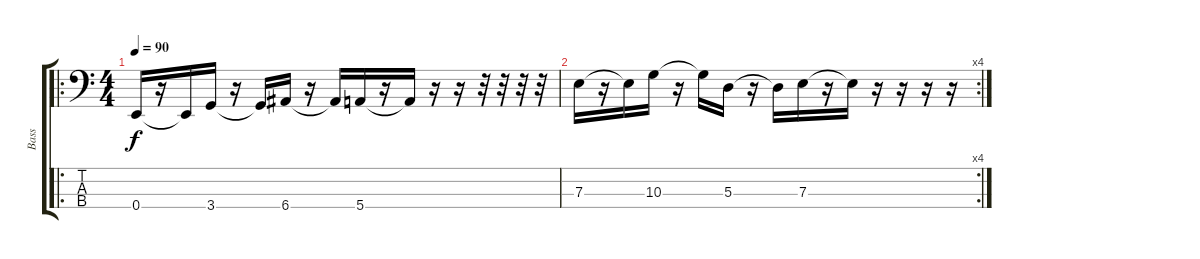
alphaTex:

\track ("Bass" "Bass") {instrument electricbassfinger}
\staff {score tabs}
\tuning (G2 D2 A1 E1) {hide}
\ro
\ts (4 4)
\tempo 90
\clef f4
\ks c
0.4.16{dy f} r.16 0.4{t}.16 3.4.16 r.16 3.4{t}.16 6.4.16 r.16 6.4{t}.16 5.4.16 r.16 5.4{t}.16 r.16 r.16 r.32 r.32 r.32 r.32 |
\rc 4
7.3.16 r.16 7.3{t}.16 10.3.16 r.16 10.3{t}.16 5.3.16 r.16 5.3{t}.16 7.3.16 r.16 7.3{t}.16 r.16 r.16 r.16 r.16
